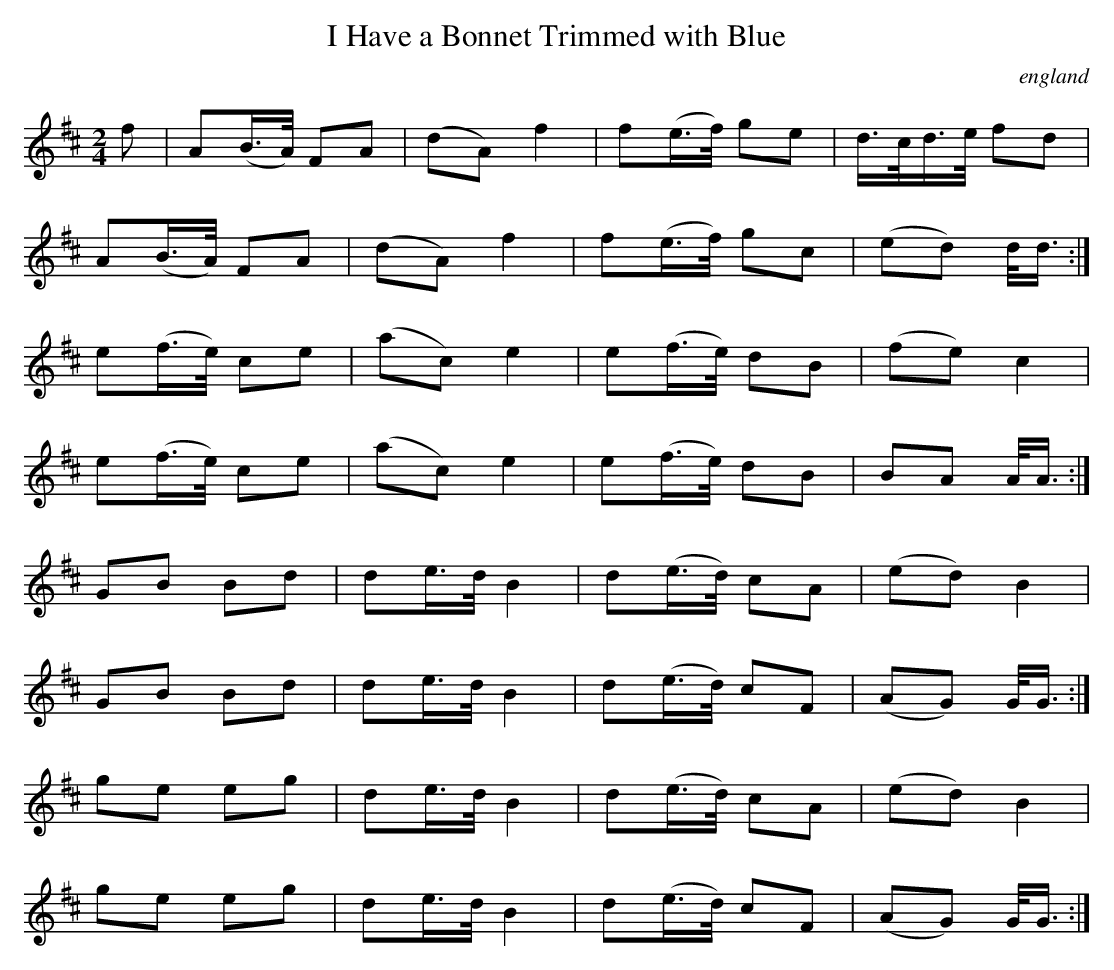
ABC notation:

X:1
T:I Have a Bonnet Trimmed with Blue
O:england
M:2/4
L:1/16
K:D
f2|A2(B>A) F2A2|(d2A2)f4|f2(e>f) g2e2|d>cd>e f2d2|
A2(B>A) F2A2|(d2A2) f4|f2(e>f) g2c2|(e2d2) d<d:|
e2(f>e) c2e2|(a2c2) e4|e2(f>e) d2B2|(f2e2) c4|
e2(f>e) c2e2|(a2c2) e4|e2(f>e) d2B2|B2A2 A<A:|
G2B2 B2d2|d2e>d B4|d2(e>d) c2A2|(e2d2) B4|
G2B2 B2d2|d2e>d B4|d2(e>d) c2F2|(A2G2) G<G:|
g2e2 e2g2|d2e>d B4|d2(e>d) c2A2|(e2d2) B4|
g2e2 e2g2|d2e>d B4|d2(e>d) c2F2|(A2G2) G<G:|
